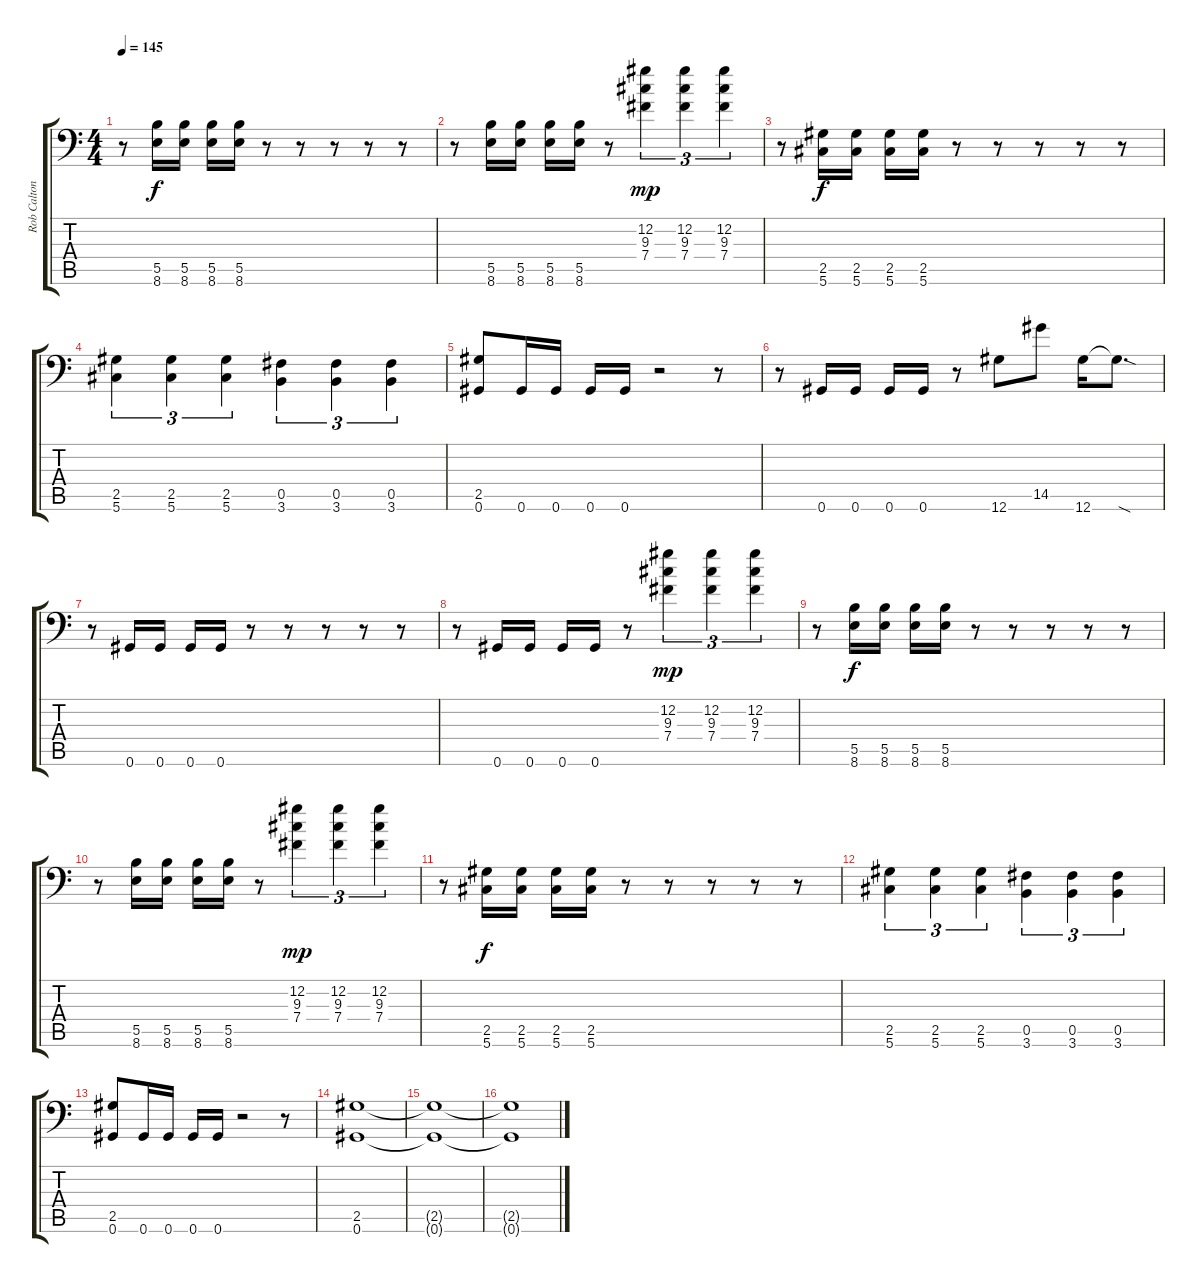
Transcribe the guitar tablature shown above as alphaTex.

\track ("Rob Calton" "Rob Calton") {instrument overdrivenguitar}
\staff {score tabs}
\tuning (Db4 Ab3 E3 B2 Gb2 Ab1) {hide}
\ts (4 4)
\tempo 145
\clef f4
\ks c
r.8{dy mp} (5.5 8.6).16{dy f} (5.5 8.6).16 (5.5 8.6).16 (5.5 8.6).16 r.8 r.8 r.8 r.8 r.8 |
r.8 (5.5 8.6).16 (5.5 8.6).16 (5.5 8.6).16 (5.5 8.6).16 r.8 (12.2 9.3 7.4).4{tu (3 2) dy mp} (12.2 9.3 7.4).4{tu (3 2)} (12.2 9.3 7.4).4{tu (3 2)} |
r.8 (2.5 5.6).16{dy f} (2.5 5.6).16 (2.5 5.6).16 (2.5 5.6).16 r.8 r.8 r.8 r.8 r.8 |
(2.5 5.6).4{tu (3 2)} (2.5 5.6).4{tu (3 2)} (2.5 5.6).4{tu (3 2)} (0.5 3.6).4{tu (3 2)} (0.5 3.6).4{tu (3 2)} (0.5 3.6).4{tu (3 2)} |
(2.5 0.6).8 0.6.16 0.6.16 0.6.16 0.6.16 r.2 r.8 |
r.8 0.6.16 0.6.16 0.6.16 0.6.16 r.8 12.6.8 14.5.8 12.6.16 12.6{sod t}.8{d} |
r.8 0.6.16 0.6.16 0.6.16 0.6.16 r.8 r.8 r.8 r.8 r.8 |
r.8 0.6.16 0.6.16 0.6.16 0.6.16 r.8 (12.2 9.3 7.4).4{tu (3 2) dy mp} (12.2 9.3 7.4).4{tu (3 2)} (12.2 9.3 7.4).4{tu (3 2)} |
r.8 (5.5 8.6).16{dy f} (5.5 8.6).16 (5.5 8.6).16 (5.5 8.6).16 r.8 r.8 r.8 r.8 r.8 |
r.8 (5.5 8.6).16 (5.5 8.6).16 (5.5 8.6).16 (5.5 8.6).16 r.8 (12.2 9.3 7.4).4{tu (3 2) dy mp} (12.2 9.3 7.4).4{tu (3 2)} (12.2 9.3 7.4).4{tu (3 2)} |
r.8 (2.5 5.6).16{dy f} (2.5 5.6).16 (2.5 5.6).16 (2.5 5.6).16 r.8 r.8 r.8 r.8 r.8 |
(2.5 5.6).4{tu (3 2)} (2.5 5.6).4{tu (3 2)} (2.5 5.6).4{tu (3 2)} (0.5 3.6).4{tu (3 2)} (0.5 3.6).4{tu (3 2)} (0.5 3.6).4{tu (3 2)} |
(2.5 0.6).8 0.6.16 0.6.16 0.6.16 0.6.16 r.2 r.8 |
(2.5 0.6).1 |
(2.5{t} 0.6{t}).1 |
(2.5{t} 0.6{t}).1
